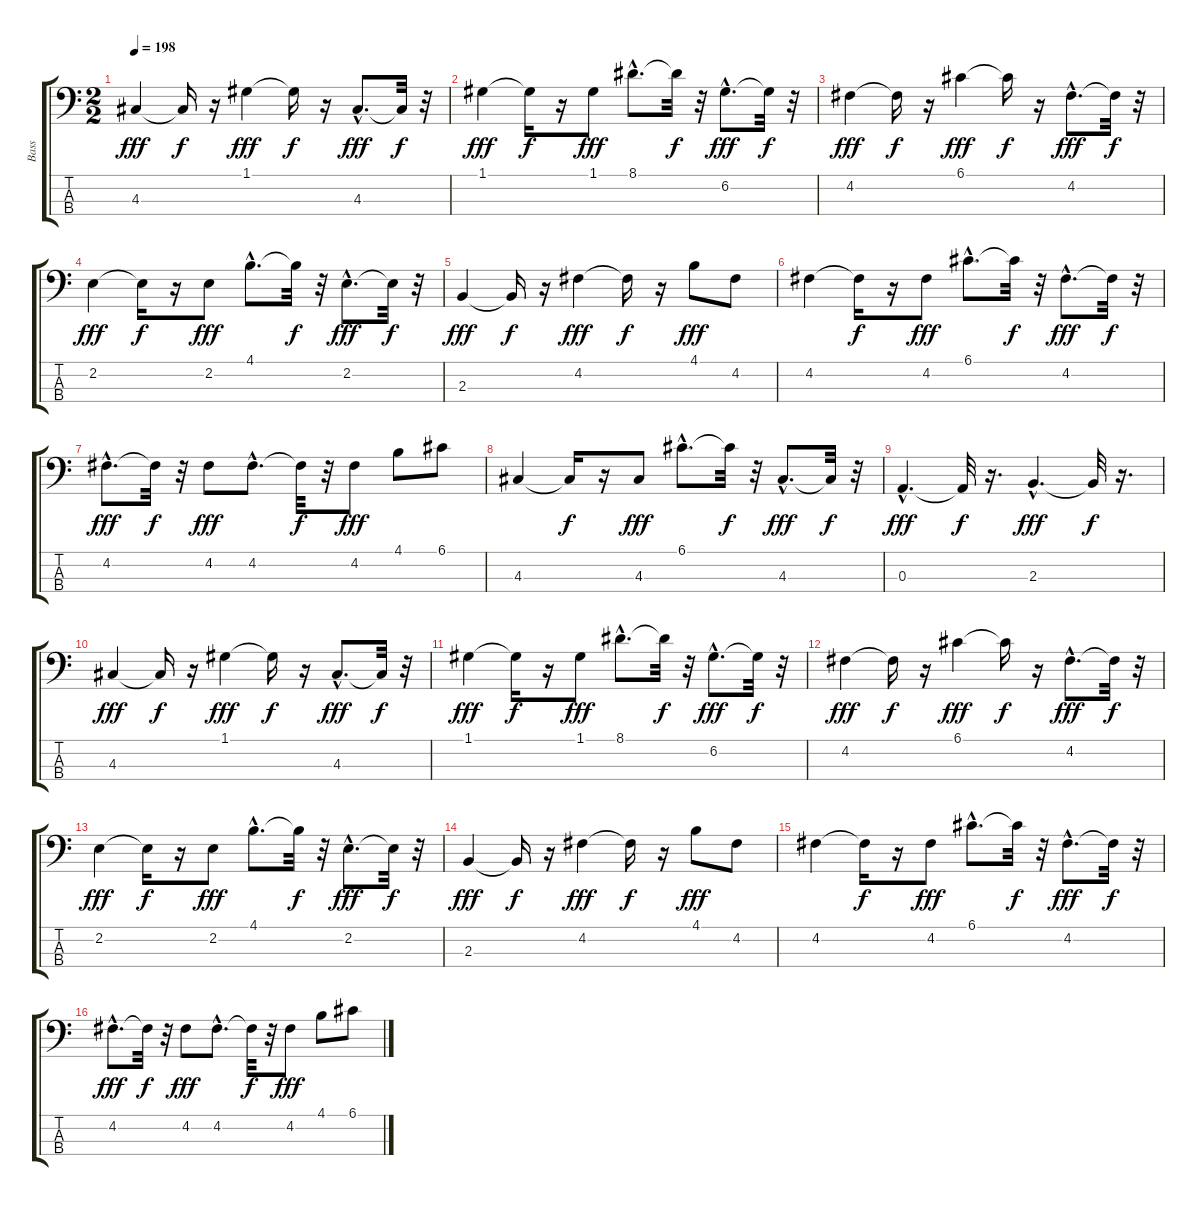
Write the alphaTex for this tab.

\track ("Bass" "Bass") {instrument fretlessbass}
\staff {score tabs}
\tuning (G2 D2 A1 E1) {hide}
\ts (2 2)
\tempo 198
\clef f4
\ks c
4.3.4{dy fff} 4.3{t}.16{dy f} r.16 1.1.4{dy fff} 1.1{t}.16{dy f} r.16 4.3{hac}.8{d dy fff} 4.3{t}.32{dy f} r.32 |
1.1.4{dy fff} 1.1{t}.16{dy f} r.16 1.1.8{dy fff} 8.1{hac}.8{d} 8.1{t}.32{dy f} r.32 6.2{hac}.8{d dy fff} 6.2{t}.32{dy f} r.32 |
4.2.4{dy fff} 4.2{t}.16{dy f} r.16 6.1.4{dy fff} 6.1{t}.16{dy f} r.16 4.2{hac}.8{d dy fff} 4.2{t}.32{dy f} r.32 |
2.2.4{dy fff} 2.2{t}.16{dy f} r.16 2.2.8{dy fff} 4.1{hac}.8{d} 4.1{t}.32{dy f} r.32 2.2{hac}.8{d dy fff} 2.2{t}.32{dy f} r.32 |
2.3.4{dy fff} 2.3{t}.16{dy f} r.16 4.2.4{dy fff} 4.2{t}.16{dy f} r.16 4.1.8{dy fff} 4.2.8 |
4.2.4 4.2{t}.16{dy f} r.16 4.2.8{dy fff} 6.1{hac}.8{d} 6.1{t}.32{dy f} r.32 4.2{hac}.8{d dy fff} 4.2{t}.32{dy f} r.32 |
4.2{hac}.8{d dy fff} 4.2{t}.32{dy f} r.32 4.2.8{dy fff} 4.2{hac}.8{d} 4.2{t}.32{dy f} r.32 4.2.8{dy fff} 4.1.8 6.1.8 |
4.3.4 4.3{t}.16{dy f} r.16 4.3.8{dy fff} 6.1{hac}.8{d} 6.1{t}.32{dy f} r.32 4.3{hac}.8{d dy fff} 4.3{t}.32{dy f} r.32 |
0.3{hac}.4{d dy fff} 0.3{t}.32{dy f} r.16{d} 2.3{hac}.4{d dy fff} 2.3{t}.32{dy f} r.16{d} |
4.3.4{dy fff} 4.3{t}.16{dy f} r.16 1.1.4{dy fff} 1.1{t}.16{dy f} r.16 4.3{hac}.8{d dy fff} 4.3{t}.32{dy f} r.32 |
1.1.4{dy fff} 1.1{t}.16{dy f} r.16 1.1.8{dy fff} 8.1{hac}.8{d} 8.1{t}.32{dy f} r.32 6.2{hac}.8{d dy fff} 6.2{t}.32{dy f} r.32 |
4.2.4{dy fff} 4.2{t}.16{dy f} r.16 6.1.4{dy fff} 6.1{t}.16{dy f} r.16 4.2{hac}.8{d dy fff} 4.2{t}.32{dy f} r.32 |
2.2.4{dy fff} 2.2{t}.16{dy f} r.16 2.2.8{dy fff} 4.1{hac}.8{d} 4.1{t}.32{dy f} r.32 2.2{hac}.8{d dy fff} 2.2{t}.32{dy f} r.32 |
2.3.4{dy fff} 2.3{t}.16{dy f} r.16 4.2.4{dy fff} 4.2{t}.16{dy f} r.16 4.1.8{dy fff} 4.2.8 |
4.2.4 4.2{t}.16{dy f} r.16 4.2.8{dy fff} 6.1{hac}.8{d} 6.1{t}.32{dy f} r.32 4.2{hac}.8{d dy fff} 4.2{t}.32{dy f} r.32 |
4.2{hac}.8{d dy fff} 4.2{t}.32{dy f} r.32 4.2.8{dy fff} 4.2{hac}.8{d} 4.2{t}.32{dy f} r.32 4.2.8{dy fff} 4.1.8 6.1.8
